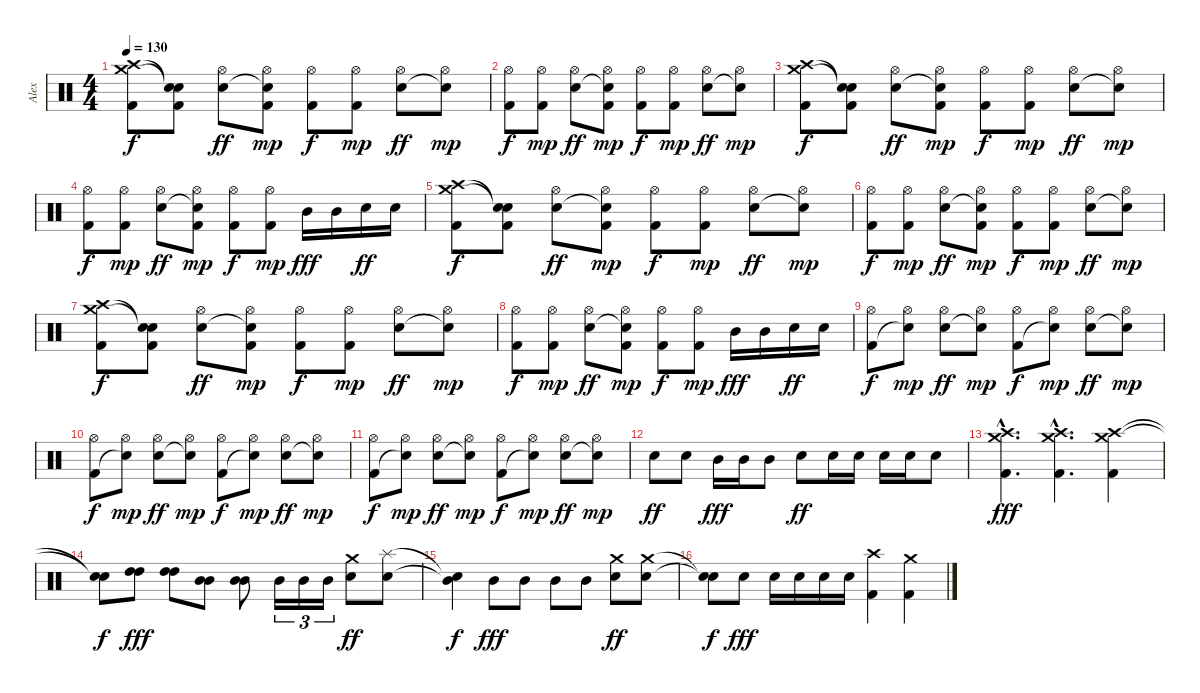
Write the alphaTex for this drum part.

\track ("Alex" "Alex") {instrument percussion}
\staff {score}
\articulation defaults
\ts (4 4)
\tempo 130
\clef neutral
\ks c
("Crash medium (hit)" "Crash high (hit)" "Kick (hit) 2").8{dy f} ("Snare (hit)"{t} "Snare (hit)"{t} "Kick (hit) 2").8 ("Hi-Hat (open)" "Electric Snare (hit)").8{dy ff} ("Hi-Hat (open)" "Snare (hit)"{t} "Kick (hit) 2").8{dy mp} ("Hi-Hat (open)" "Kick (hit) 2").8{dy f} ("Hi-Hat (open)" "Kick (hit) 2").8{dy mp} ("Hi-Hat (open)" "Electric Snare (hit)").8{dy ff} ("Hi-Hat (open)" "Snare (hit)"{t}).8{dy mp} |
("Hi-Hat (open)" "Kick (hit) 2").8{dy f} ("Hi-Hat (open)" "Kick (hit) 2").8{dy mp} ("Hi-Hat (open)" "Electric Snare (hit)").8{dy ff} ("Hi-Hat (open)" "Snare (hit)"{t} "Kick (hit) 2").8{dy mp} ("Hi-Hat (open)" "Kick (hit) 2").8{dy f} ("Hi-Hat (open)" "Kick (hit) 2").8{dy mp} ("Hi-Hat (open)" "Electric Snare (hit)").8{dy ff} ("Hi-Hat (open)" "Snare (hit)"{t}).8{dy mp} |
("Crash medium (hit)" "Crash high (hit)" "Kick (hit) 2").8{dy f} ("Snare (hit)"{t} "Snare (hit)"{t} "Kick (hit) 2").8 ("Hi-Hat (open)" "Electric Snare (hit)").8{dy ff} ("Hi-Hat (open)" "Snare (hit)"{t} "Kick (hit) 2").8{dy mp} ("Hi-Hat (open)" "Kick (hit) 2").8{dy f} ("Hi-Hat (open)" "Kick (hit) 2").8{dy mp} ("Hi-Hat (open)" "Electric Snare (hit)").8{dy ff} ("Hi-Hat (open)" "Snare (hit)"{t}).8{dy mp} |
("Hi-Hat (open)" "Kick (hit) 2").8{dy f} ("Hi-Hat (open)" "Kick (hit) 2").8{dy mp} ("Hi-Hat (open)" "Electric Snare (hit)").8{dy ff} ("Hi-Hat (open)" "Snare (hit)"{t} "Kick (hit) 2").8{dy mp} ("Hi-Hat (open)" "Kick (hit) 2").8{dy f} ("Hi-Hat (open)" "Kick (hit) 2").8{dy mp} "Mid Tom (hit)".16{dy fff} "Mid Tom (hit)".16 "Electric Snare (hit)".16{dy ff} "Electric Snare (hit)".16 |
("Crash medium (hit)" "Crash high (hit)" "Kick (hit) 2").8{dy f} ("Snare (hit)"{t} "Snare (hit)"{t} "Kick (hit) 2").8 ("Hi-Hat (open)" "Electric Snare (hit)").8{dy ff} ("Hi-Hat (open)" "Snare (hit)"{t} "Kick (hit) 2").8{dy mp} ("Hi-Hat (open)" "Kick (hit) 2").8{dy f} ("Hi-Hat (open)" "Kick (hit) 2").8{dy mp} ("Hi-Hat (open)" "Electric Snare (hit)").8{dy ff} ("Hi-Hat (open)" "Snare (hit)"{t}).8{dy mp} |
("Hi-Hat (open)" "Kick (hit) 2").8{dy f} ("Hi-Hat (open)" "Kick (hit) 2").8{dy mp} ("Hi-Hat (open)" "Electric Snare (hit)").8{dy ff} ("Hi-Hat (open)" "Snare (hit)"{t} "Kick (hit) 2").8{dy mp} ("Hi-Hat (open)" "Kick (hit) 2").8{dy f} ("Hi-Hat (open)" "Kick (hit) 2").8{dy mp} ("Hi-Hat (open)" "Electric Snare (hit)").8{dy ff} ("Hi-Hat (open)" "Snare (hit)"{t}).8{dy mp} |
("Crash medium (hit)" "Crash high (hit)" "Kick (hit) 2").8{dy f} ("Snare (hit)"{t} "Snare (hit)"{t} "Kick (hit) 2").8 ("Hi-Hat (open)" "Electric Snare (hit)").8{dy ff} ("Hi-Hat (open)" "Snare (hit)"{t} "Kick (hit) 2").8{dy mp} ("Hi-Hat (open)" "Kick (hit) 2").8{dy f} ("Hi-Hat (open)" "Kick (hit) 2").8{dy mp} ("Hi-Hat (open)" "Electric Snare (hit)").8{dy ff} ("Hi-Hat (open)" "Snare (hit)"{t}).8{dy mp} |
("Hi-Hat (open)" "Kick (hit) 2").8{dy f} ("Hi-Hat (open)" "Kick (hit) 2").8{dy mp} ("Hi-Hat (open)" "Electric Snare (hit)").8{dy ff} ("Hi-Hat (open)" "Snare (hit)"{t} "Kick (hit) 2").8{dy mp} ("Hi-Hat (open)" "Kick (hit) 2").8{dy f} ("Hi-Hat (open)" "Kick (hit) 2").8{dy mp} "Mid Tom (hit)".16{dy fff} "Mid Tom (hit)".16 "Electric Snare (hit)".16{dy ff} "Electric Snare (hit)".16 |
("Hi-Hat (open)" "Kick (hit) 2").8{dy f} ("Hi-Hat (open)" "Snare (hit)"{t}).8{dy mp} ("Hi-Hat (open)" "Electric Snare (hit)").8{dy ff} ("Hi-Hat (open)" "Snare (hit)"{t}).8{dy mp} ("Hi-Hat (open)" "Kick (hit) 2").8{dy f} ("Hi-Hat (open)" "Snare (hit)"{t}).8{dy mp} ("Hi-Hat (open)" "Electric Snare (hit)").8{dy ff} ("Hi-Hat (open)" "Snare (hit)"{t}).8{dy mp} |
("Hi-Hat (open)" "Kick (hit) 2").8{dy f} ("Hi-Hat (open)" "Snare (hit)"{t}).8{dy mp} ("Hi-Hat (open)" "Electric Snare (hit)").8{dy ff} ("Hi-Hat (open)" "Snare (hit)"{t}).8{dy mp} ("Hi-Hat (open)" "Kick (hit) 2").8{dy f} ("Hi-Hat (open)" "Snare (hit)"{t}).8{dy mp} ("Hi-Hat (open)" "Electric Snare (hit)").8{dy ff} ("Hi-Hat (open)" "Snare (hit)"{t}).8{dy mp} |
("Hi-Hat (open)" "Kick (hit) 2").8{dy f} ("Hi-Hat (open)" "Snare (hit)"{t}).8{dy mp} ("Hi-Hat (open)" "Electric Snare (hit)").8{dy ff} ("Hi-Hat (open)" "Snare (hit)"{t}).8{dy mp} ("Hi-Hat (open)" "Kick (hit) 2").8{dy f} ("Hi-Hat (open)" "Snare (hit)"{t}).8{dy mp} ("Hi-Hat (open)" "Electric Snare (hit)").8{dy ff} ("Hi-Hat (open)" "Snare (hit)"{t}).8{dy mp} |
"Electric Snare (hit)".8{dy ff} "Electric Snare (hit)".8 "Mid Tom (hit)".16{dy fff} "Mid Tom (hit)".16 "Mid Tom (hit)".8 "Electric Snare (hit)".8{dy ff} "Electric Snare (hit)".16 "Electric Snare (hit)".16 "Electric Snare (hit)".16 "Electric Snare (hit)".16 "Electric Snare (hit)".8 |
("Crash medium (hit)"{hac} "Crash high (hit)"{hac} "Kick (hit) 2"{hac}).4{d dy fff} ("Crash medium (hit)"{hac} "Crash high (hit)"{hac} "Kick (hit) 2"{hac}).4{d} ("Crash medium (hit)" "Crash high (hit)" "Kick (hit) 2").4 |
("Snare (hit)"{t} "Snare (hit)"{t}).8{dy f} ("High Tom (hit)" "High Tom (hit)").8{dy fff} ("High Tom (hit)" "High Tom (hit)").8 ("Mid Tom (hit)" "Mid Tom (hit)").8 ("Mid Tom (hit)" "Mid Tom (hit)").8 "Mid Tom (hit)".16{tu (3 2)} "Mid Tom (hit)".16{tu (3 2)} "Mid Tom (hit)".16{tu (3 2)} ("Crash medium (hit)" "Electric Snare (hit)").8{dy ff} ("Splash (hit)" "Electric Snare (hit)").8 |
("Snare (hit)"{t} "Mid Tom (hit)"{t}).4{dy f} "Mid Tom (hit)".8{dy fff} "Mid Tom (hit)".8 "Mid Tom (hit)".8 "Mid Tom (hit)".8 ("Crash medium (hit)" "Electric Snare (hit)").8{dy ff} ("Crash medium (hit)" "Electric Snare (hit)").8 |
("Snare (hit)"{t} "Snare (hit)"{t}).8{dy f} "Electric Snare (hit)".8{dy fff} "Electric Snare (hit)".16 "Electric Snare (hit)".16 "Electric Snare (hit)".16 "Electric Snare (hit)".16 ("Crash high (hit)" "Kick (hit) 2").4 ("Crash medium (hit)" "Kick (hit) 2").4
